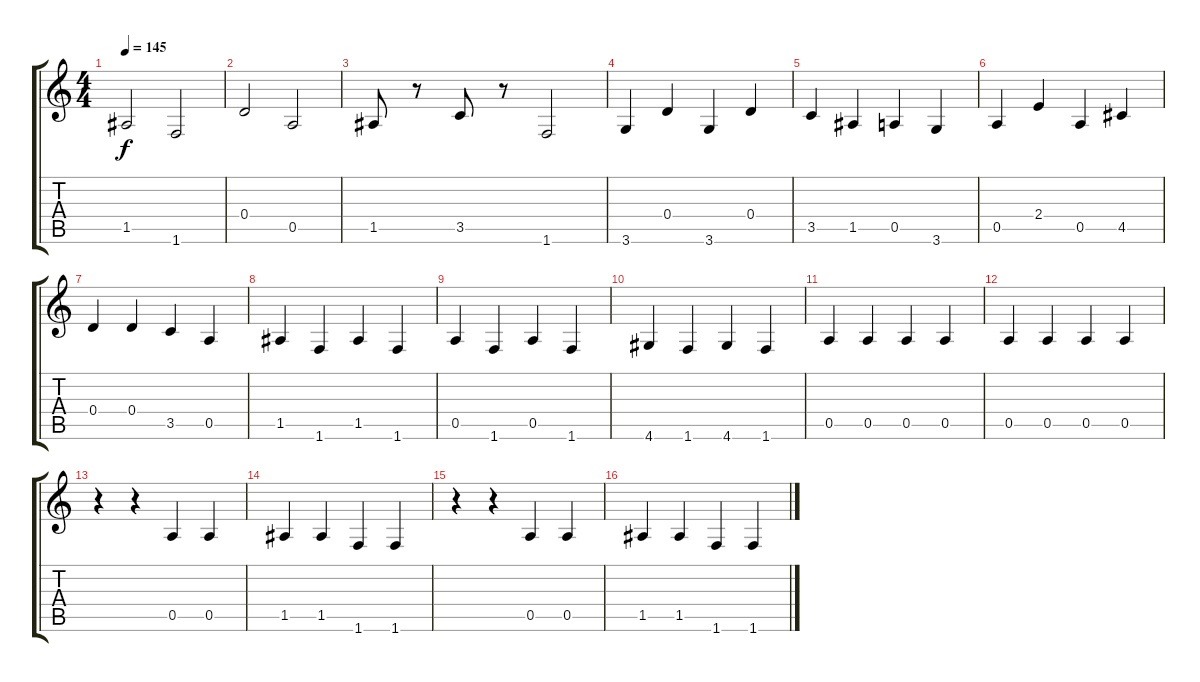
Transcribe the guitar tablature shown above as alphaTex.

\track "" {instrument acousticguitarnylon}
\staff {score tabs}
\tuning (E4 B3 G3 D3 A2 E2) {hide}
\ts (4 4)
\tempo 145
\clef g2
\ks c
1.5.2{dy f} 1.6.2 |
0.4.2 0.5.2 |
1.5.8 r.8 3.5.8 r.8 1.6.2 |
3.6.4 0.4.4 3.6.4 0.4.4 |
3.5.4 1.5.4 0.5.4 3.6.4 |
0.5.4 2.4.4 0.5.4 4.5.4 |
0.4.4 0.4.4 3.5.4 0.5.4 |
1.5.4 1.6.4 1.5.4 1.6.4 |
0.5.4 1.6.4 0.5.4 1.6.4 |
4.6.4 1.6.4 4.6.4 1.6.4 |
0.5.4 0.5.4 0.5.4 0.5.4 |
0.5.4 0.5.4 0.5.4 0.5.4 |
r.4 r.4 0.5.4 0.5.4 |
1.5.4 1.5.4 1.6.4 1.6.4 |
r.4 r.4 0.5.4 0.5.4 |
1.5.4 1.5.4 1.6.4 1.6.4
